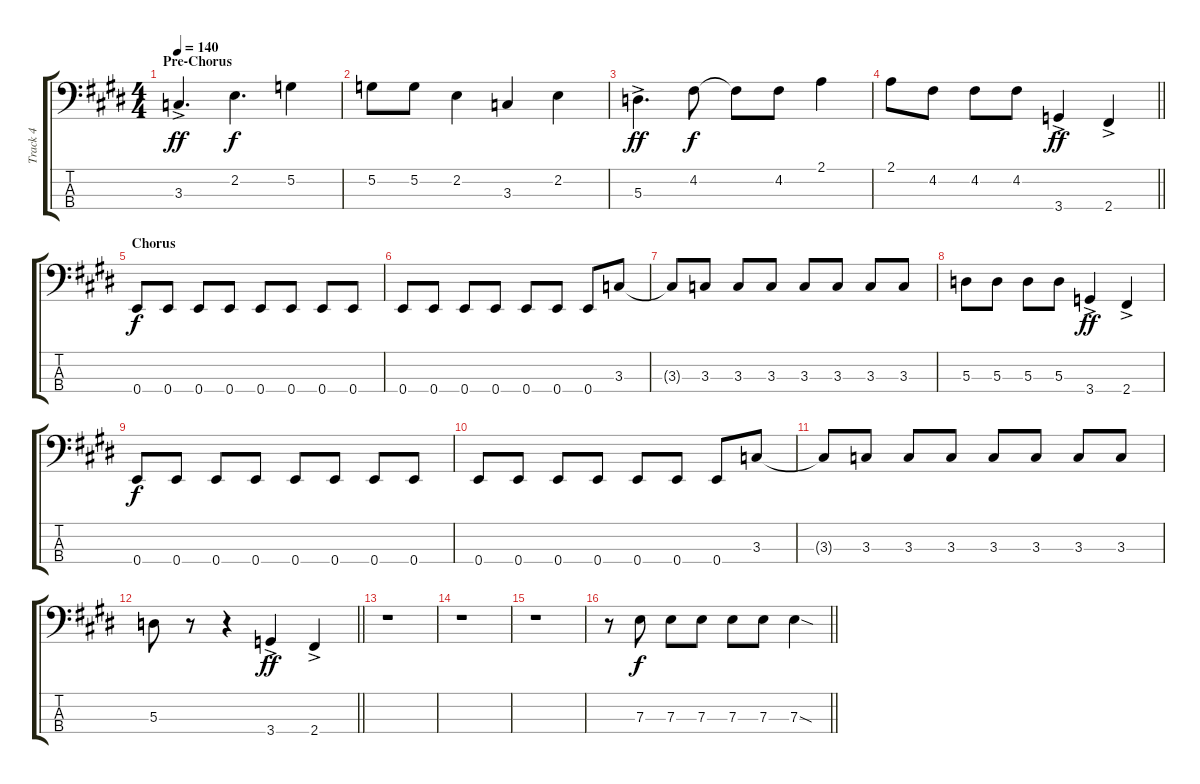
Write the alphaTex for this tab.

\track ("Track 4" "Track 4") {instrument electricbasspick}
\staff {score tabs}
\tuning (G2 D2 A1 E1) {hide}
\ts (4 4)
\section ("" "Pre-Chorus")
\tempo 140
\clef f4
\ks e
3.3{ac}.4{d dy ff} 2.2.4{d dy f} 5.2.4 |
5.2.8 5.2.8 2.2.4 3.3.4 2.2.4 |
5.3{ac}.4{d dy ff} 4.2.8{dy f} 4.2{t}.8 4.2.8 2.1.4 |
\barLineRight lightlight
2.1.8 4.2.8 4.2.8 4.2.8 3.4{ac}.4{dy ff} 2.4{ac}.4 |
\section ("" "Chorus")
0.4.8{dy f} 0.4.8 0.4.8 0.4.8 0.4.8 0.4.8 0.4.8 0.4.8 |
0.4.8 0.4.8 0.4.8 0.4.8 0.4.8 0.4.8 0.4.8 3.3.8 |
3.3{t}.8 3.3.8 3.3.8 3.3.8 3.3.8 3.3.8 3.3.8 3.3.8 |
5.3.8 5.3.8 5.3.8 5.3.8 3.4{ac}.4{dy ff} 2.4{ac}.4 |
0.4.8{dy f} 0.4.8 0.4.8 0.4.8 0.4.8 0.4.8 0.4.8 0.4.8 |
0.4.8 0.4.8 0.4.8 0.4.8 0.4.8 0.4.8 0.4.8 3.3.8 |
3.3{t}.8 3.3.8 3.3.8 3.3.8 3.3.8 3.3.8 3.3.8 3.3.8 |
\barLineRight lightlight
5.3.8 r.8 r.4 3.4{ac}.4{dy ff} 2.4{ac}.4 |
r.1 |
r.1 |
r.1 |
\barLineRight lightlight
r.8 7.3.8{dy f} 7.3.8 7.3.8 7.3.8 7.3.8 7.3{sod}.4
